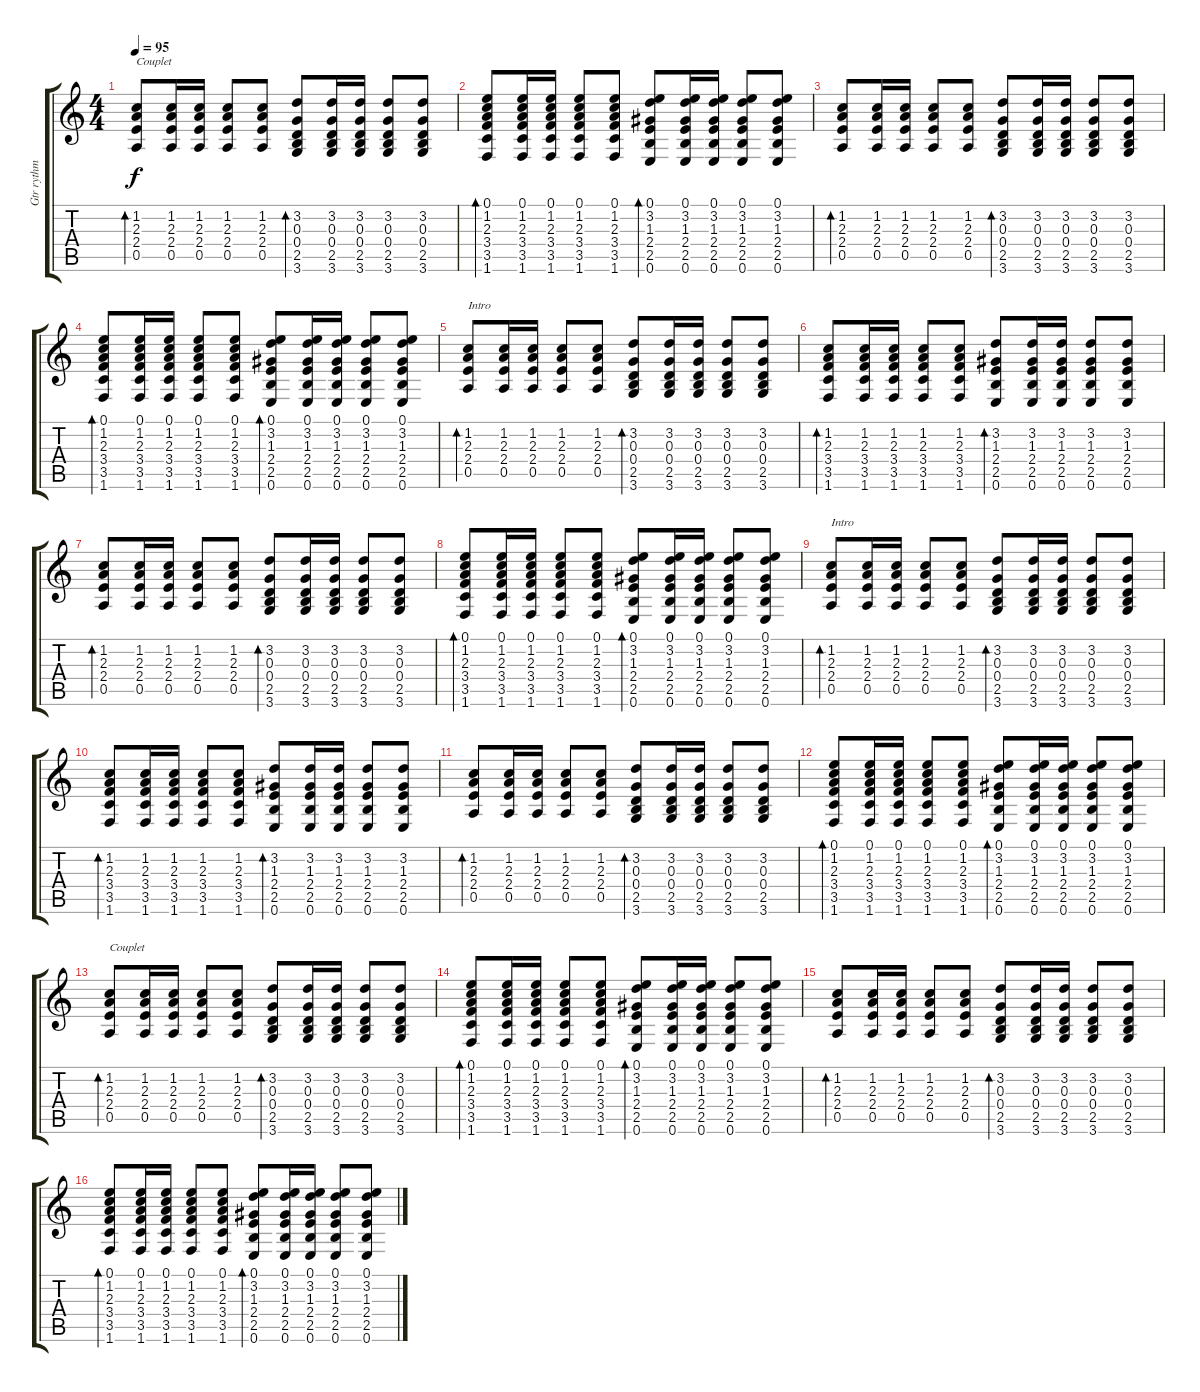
\track ("Gtr rythm" "Gtr rythm") {instrument acousticguitarnylon}
\staff {score tabs}
\tuning (E4 B3 G3 D3 A2 E2) {hide}
\ts (4 4)
\tempo 95
\clef g2
\ks c
(1.2 2.3 2.4 0.5).8{bd 30 txt "Couplet" dy f} (1.2 2.3 2.4 0.5).16 (1.2 2.3 2.4 0.5).16 (1.2 2.3 2.4 0.5).8 (1.2 2.3 2.4 0.5).8 (3.2 0.3 0.4 2.5 3.6).8{bd 30} (3.2 0.3 0.4 2.5 3.6).16 (3.2 0.3 0.4 2.5 3.6).16 (3.2 0.3 0.4 2.5 3.6).8 (3.2 0.3 0.4 2.5 3.6).8 |
(0.1 1.2 2.3 3.4 3.5 1.6).8{bd 30} (0.1 1.2 2.3 3.4 3.5 1.6).16 (0.1 1.2 2.3 3.4 3.5 1.6).16 (0.1 1.2 2.3 3.4 3.5 1.6).8 (0.1 1.2 2.3 3.4 3.5 1.6).8 (0.1 3.2 1.3 2.4 2.5 0.6).8{bd 30} (0.1 3.2 1.3 2.4 2.5 0.6).16 (0.1 3.2 1.3 2.4 2.5 0.6).16 (0.1 3.2 1.3 2.4 2.5 0.6).8 (0.1 3.2 1.3 2.4 2.5 0.6).8 |
(1.2 2.3 2.4 0.5).8{bd 30} (1.2 2.3 2.4 0.5).16 (1.2 2.3 2.4 0.5).16 (1.2 2.3 2.4 0.5).8 (1.2 2.3 2.4 0.5).8 (3.2 0.3 0.4 2.5 3.6).8{bd 30} (3.2 0.3 0.4 2.5 3.6).16 (3.2 0.3 0.4 2.5 3.6).16 (3.2 0.3 0.4 2.5 3.6).8 (3.2 0.3 0.4 2.5 3.6).8 |
(0.1 1.2 2.3 3.4 3.5 1.6).8{bd 30} (0.1 1.2 2.3 3.4 3.5 1.6).16 (0.1 1.2 2.3 3.4 3.5 1.6).16 (0.1 1.2 2.3 3.4 3.5 1.6).8 (0.1 1.2 2.3 3.4 3.5 1.6).8 (0.1 3.2 1.3 2.4 2.5 0.6).8{bd 30} (0.1 3.2 1.3 2.4 2.5 0.6).16 (0.1 3.2 1.3 2.4 2.5 0.6).16 (0.1 3.2 1.3 2.4 2.5 0.6).8 (0.1 3.2 1.3 2.4 2.5 0.6).8 |
(1.2 2.3 2.4 0.5).8{bd 30 txt "Intro"} (1.2 2.3 2.4 0.5).16 (1.2 2.3 2.4 0.5).16 (1.2 2.3 2.4 0.5).8 (1.2 2.3 2.4 0.5).8 (3.2 0.3 0.4 2.5 3.6).8{bd 30} (3.2 0.3 0.4 2.5 3.6).16 (3.2 0.3 0.4 2.5 3.6).16 (3.2 0.3 0.4 2.5 3.6).8 (3.2 0.3 0.4 2.5 3.6).8 |
(1.2 2.3 3.4 3.5 1.6).8{bd 30} (1.2 2.3 3.4 3.5 1.6).16 (1.2 2.3 3.4 3.5 1.6).16 (1.2 2.3 3.4 3.5 1.6).8 (1.2 2.3 3.4 3.5 1.6).8 (3.2 1.3 2.4 2.5 0.6).8{bd 30} (3.2 1.3 2.4 2.5 0.6).16 (3.2 1.3 2.4 2.5 0.6).16 (3.2 1.3 2.4 2.5 0.6).8 (3.2 1.3 2.4 2.5 0.6).8 |
(1.2 2.3 2.4 0.5).8{bd 30} (1.2 2.3 2.4 0.5).16 (1.2 2.3 2.4 0.5).16 (1.2 2.3 2.4 0.5).8 (1.2 2.3 2.4 0.5).8 (3.2 0.3 0.4 2.5 3.6).8{bd 30} (3.2 0.3 0.4 2.5 3.6).16 (3.2 0.3 0.4 2.5 3.6).16 (3.2 0.3 0.4 2.5 3.6).8 (3.2 0.3 0.4 2.5 3.6).8 |
(0.1 1.2 2.3 3.4 3.5 1.6).8{bd 30} (0.1 1.2 2.3 3.4 3.5 1.6).16 (0.1 1.2 2.3 3.4 3.5 1.6).16 (0.1 1.2 2.3 3.4 3.5 1.6).8 (0.1 1.2 2.3 3.4 3.5 1.6).8 (0.1 3.2 1.3 2.4 2.5 0.6).8{bd 30} (0.1 3.2 1.3 2.4 2.5 0.6).16 (0.1 3.2 1.3 2.4 2.5 0.6).16 (0.1 3.2 1.3 2.4 2.5 0.6).8 (0.1 3.2 1.3 2.4 2.5 0.6).8 |
(1.2 2.3 2.4 0.5).8{bd 30 txt "Intro"} (1.2 2.3 2.4 0.5).16 (1.2 2.3 2.4 0.5).16 (1.2 2.3 2.4 0.5).8 (1.2 2.3 2.4 0.5).8 (3.2 0.3 0.4 2.5 3.6).8{bd 30} (3.2 0.3 0.4 2.5 3.6).16 (3.2 0.3 0.4 2.5 3.6).16 (3.2 0.3 0.4 2.5 3.6).8 (3.2 0.3 0.4 2.5 3.6).8 |
(1.2 2.3 3.4 3.5 1.6).8{bd 30} (1.2 2.3 3.4 3.5 1.6).16 (1.2 2.3 3.4 3.5 1.6).16 (1.2 2.3 3.4 3.5 1.6).8 (1.2 2.3 3.4 3.5 1.6).8 (3.2 1.3 2.4 2.5 0.6).8{bd 30} (3.2 1.3 2.4 2.5 0.6).16 (3.2 1.3 2.4 2.5 0.6).16 (3.2 1.3 2.4 2.5 0.6).8 (3.2 1.3 2.4 2.5 0.6).8 |
(1.2 2.3 2.4 0.5).8{bd 30} (1.2 2.3 2.4 0.5).16 (1.2 2.3 2.4 0.5).16 (1.2 2.3 2.4 0.5).8 (1.2 2.3 2.4 0.5).8 (3.2 0.3 0.4 2.5 3.6).8{bd 30} (3.2 0.3 0.4 2.5 3.6).16 (3.2 0.3 0.4 2.5 3.6).16 (3.2 0.3 0.4 2.5 3.6).8 (3.2 0.3 0.4 2.5 3.6).8 |
(0.1 1.2 2.3 3.4 3.5 1.6).8{bd 30} (0.1 1.2 2.3 3.4 3.5 1.6).16 (0.1 1.2 2.3 3.4 3.5 1.6).16 (0.1 1.2 2.3 3.4 3.5 1.6).8 (0.1 1.2 2.3 3.4 3.5 1.6).8 (0.1 3.2 1.3 2.4 2.5 0.6).8{bd 30} (0.1 3.2 1.3 2.4 2.5 0.6).16 (0.1 3.2 1.3 2.4 2.5 0.6).16 (0.1 3.2 1.3 2.4 2.5 0.6).8 (0.1 3.2 1.3 2.4 2.5 0.6).8 |
(1.2 2.3 2.4 0.5).8{bd 30 txt "Couplet"} (1.2 2.3 2.4 0.5).16 (1.2 2.3 2.4 0.5).16 (1.2 2.3 2.4 0.5).8 (1.2 2.3 2.4 0.5).8 (3.2 0.3 0.4 2.5 3.6).8{bd 30} (3.2 0.3 0.4 2.5 3.6).16 (3.2 0.3 0.4 2.5 3.6).16 (3.2 0.3 0.4 2.5 3.6).8 (3.2 0.3 0.4 2.5 3.6).8 |
(0.1 1.2 2.3 3.4 3.5 1.6).8{bd 30} (0.1 1.2 2.3 3.4 3.5 1.6).16 (0.1 1.2 2.3 3.4 3.5 1.6).16 (0.1 1.2 2.3 3.4 3.5 1.6).8 (0.1 1.2 2.3 3.4 3.5 1.6).8 (0.1 3.2 1.3 2.4 2.5 0.6).8{bd 30} (0.1 3.2 1.3 2.4 2.5 0.6).16 (0.1 3.2 1.3 2.4 2.5 0.6).16 (0.1 3.2 1.3 2.4 2.5 0.6).8 (0.1 3.2 1.3 2.4 2.5 0.6).8 |
(1.2 2.3 2.4 0.5).8{bd 30} (1.2 2.3 2.4 0.5).16 (1.2 2.3 2.4 0.5).16 (1.2 2.3 2.4 0.5).8 (1.2 2.3 2.4 0.5).8 (3.2 0.3 0.4 2.5 3.6).8{bd 30} (3.2 0.3 0.4 2.5 3.6).16 (3.2 0.3 0.4 2.5 3.6).16 (3.2 0.3 0.4 2.5 3.6).8 (3.2 0.3 0.4 2.5 3.6).8 |
(0.1 1.2 2.3 3.4 3.5 1.6).8{bd 30} (0.1 1.2 2.3 3.4 3.5 1.6).16 (0.1 1.2 2.3 3.4 3.5 1.6).16 (0.1 1.2 2.3 3.4 3.5 1.6).8 (0.1 1.2 2.3 3.4 3.5 1.6).8 (0.1 3.2 1.3 2.4 2.5 0.6).8{bd 30} (0.1 3.2 1.3 2.4 2.5 0.6).16 (0.1 3.2 1.3 2.4 2.5 0.6).16 (0.1 3.2 1.3 2.4 2.5 0.6).8 (0.1 3.2 1.3 2.4 2.5 0.6).8
